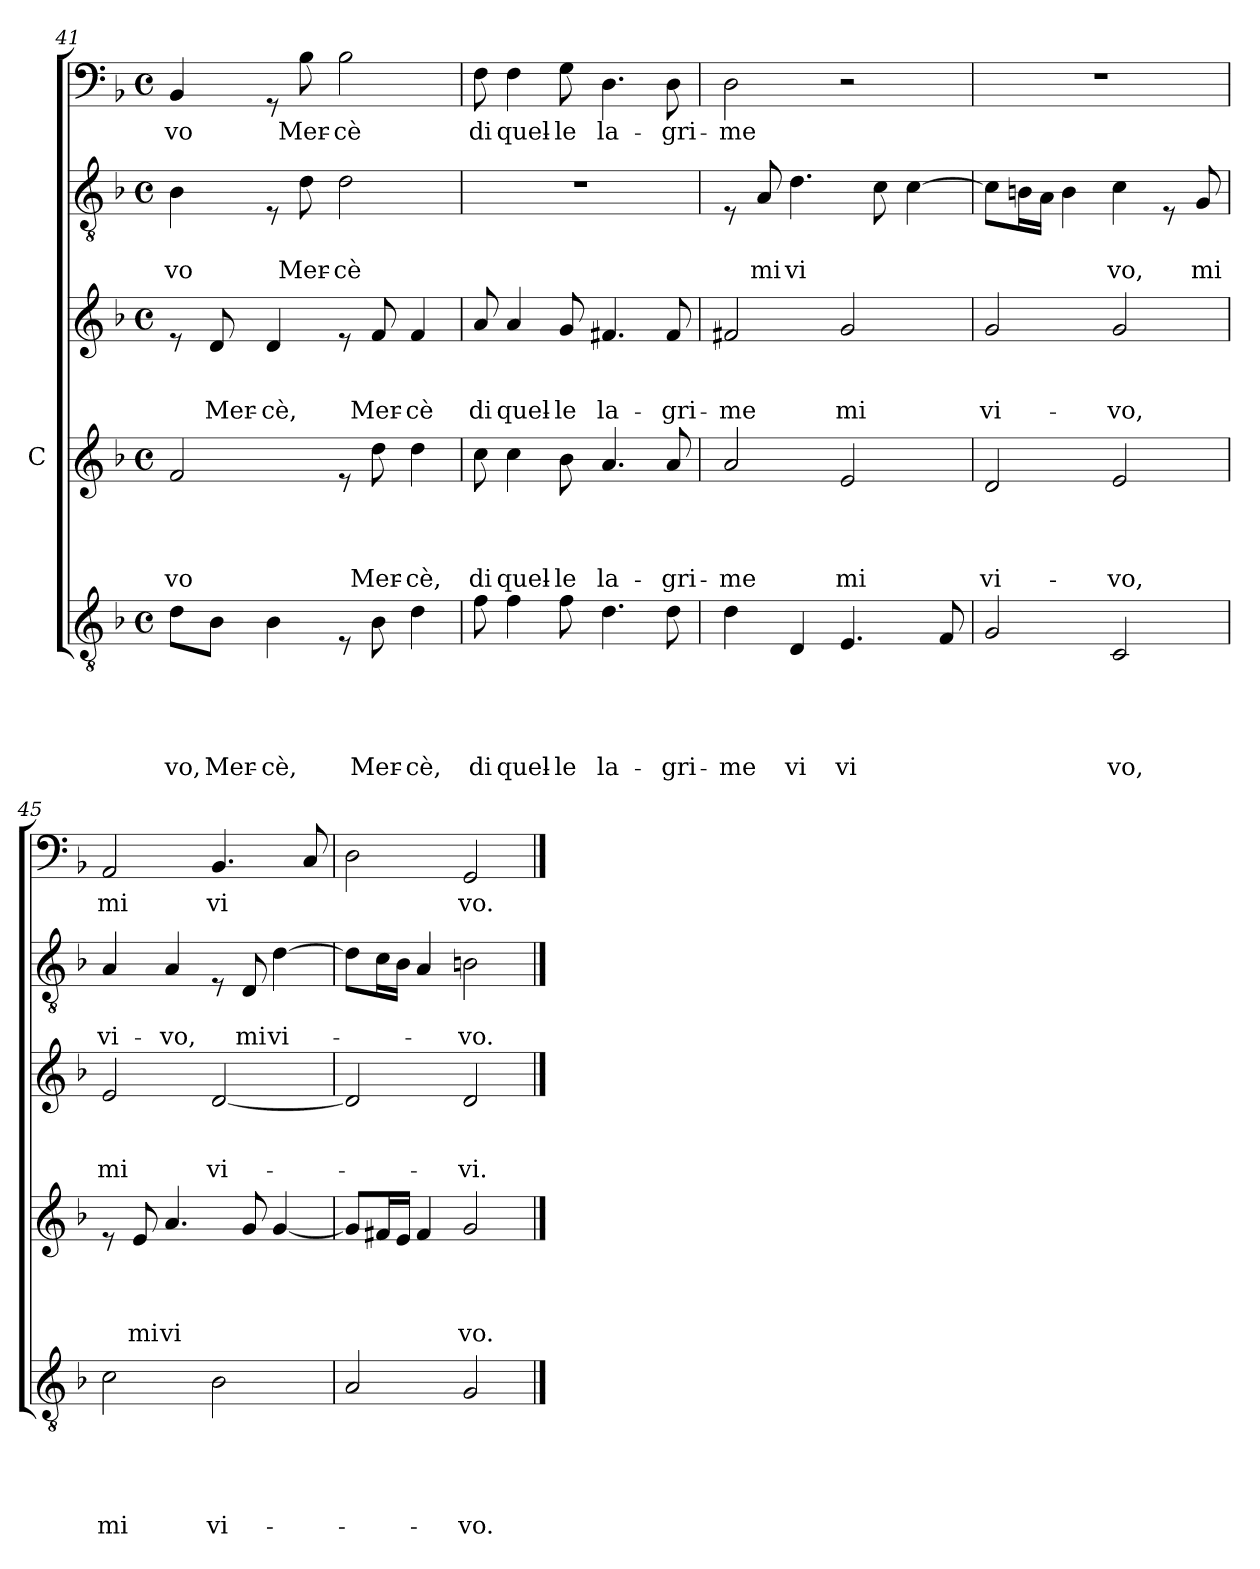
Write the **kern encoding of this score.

**kern	**text	**text	**text	**text	**text	**kern	**text	**text	**text	**text	**kern	**text	**text	**text	**kern	**text	**text	**kern	**text
*part5	*part5	*part5	*part5	*part5	*part5	*part4	*part4	*part4	*part4	*part4	*part3	*part3	*part3	*part3	*part2	*part2	*part2	*part1	*part1
*staff5	*staff5	*staff5	*staff5	*staff5	*staff5	*staff4	*staff4	*staff4	*staff4	*staff4	*staff3	*staff3	*staff3	*staff3	*staff2	*staff2	*staff2	*staff1	*staff1
*	*	*	*	*	*	*I"C	*	*	*	*	*	*	*	*	*	*	*	*	*
*clefGv2	*	*	*	*	*	*clefG2	*	*	*	*	*clefG2	*	*	*	*clefGv2	*	*	*clefF4	*
*k[b-]	*	*	*	*	*	*k[b-]	*	*	*	*	*k[b-]	*	*	*	*k[b-]	*	*	*k[b-]	*
*F:	*	*	*	*	*	*F:	*	*	*	*	*F:	*	*	*	*F:	*	*	*F:	*
*M4/4	*	*	*	*	*	*M4/4	*	*	*	*	*M4/4	*	*	*	*M4/4	*	*	*M4/4	*
*met(c)	*	*	*	*	*	*met(c)	*	*	*	*	*met(c)	*	*	*	*met(c)	*	*	*met(c)	*
=41	=41	=41	=41	=41	=41	=41	=41	=41	=41	=41	=41	=41	=41	=41	=41	=41	=41	=41	=41
!	!	!	!	!	!LO:LY:b	!	!	!	!	!LO:LY:b	!	!	!	!	!	!	!LO:LY:b	!	!LO:LY:b
8d\L	.	.	.	.	vo,	2f/	.	.	.	-vo	8re	.	.	.	4B-\	.	-vo	4BB-/	-vo
!	!	!	!	!	!LO:LY:b	!	!	!	!	!	!	!	!	!LO:LY:b	!	!	!	!	!
8B-\J	.	.	.	.	Mer-	.	.	.	.	.	8d/	.	.	Mer-	.	.	.	.	.
!	!	!	!	!	!LO:LY:b	!	!	!	!	!	!	!	!	!LO:LY:b	!	!	!	!	!
4B-\	.	.	.	.	-cè,	.	.	.	.	.	4d/	.	.	-cè,	8rE	.	.	8rGG	.
!	!	!	!	!	!	!	!	!	!	!	!	!	!	!	!	!	!LO:LY:b	!	!LO:LY:b
.	.	.	.	.	.	.	.	.	.	.	.	.	.	.	8d\	.	Mer-	8B-\	Mer-
!	!	!	!	!	!	!	!	!	!	!	!	!	!	!	!	!	!LO:LY:b	!	!LO:LY:b
8rE	.	.	.	.	.	8re	.	.	.	.	8re	.	.	.	2d\	.	-cè	2B-\	-cè
!	!	!	!	!	!LO:LY:b	!	!	!	!	!LO:LY:b	!	!	!	!LO:LY:b	!	!	!	!	!
8B-\	.	.	.	.	Mer-	8dd\	.	.	.	Mer-	8f/	.	.	Mer-	.	.	.	.	.
!	!	!	!	!	!LO:LY:b	!	!	!	!	!LO:LY:b	!	!	!	!LO:LY:b	!	!	!	!	!
4d\	.	.	.	.	-cè,	4dd\	.	.	.	-cè,	4f/	.	.	-cè	.	.	.	.	.
!!LO:PB:g=z
=42	=42	=42	=42	=42	=42	=42	=42	=42	=42	=42	=42	=42	=42	=42	=42	=42	=42	=42	=42
!	!	!	!	!	!LO:LY:b	!	!	!	!	!LO:LY:b	!	!	!	!LO:LY:b	!	!	!	!	!LO:LY:b
8f\	.	.	.	.	di	8cc\	.	.	.	di	8a/	.	.	di	1r	.	.	8F\	di
!	!	!	!	!	!LO:LY:b	!	!	!	!	!LO:LY:b	!	!	!	!LO:LY:b	!	!	!	!	!LO:LY:b
4f\	.	.	.	.	quel-	4cc\	.	.	.	quel-	4a/	.	.	quel-	.	.	.	4F\	quel-
!	!	!	!	!	!LO:LY:b	!	!	!	!	!LO:LY:b	!	!	!	!LO:LY:b	!	!	!	!	!LO:LY:b
8f\	.	.	.	.	-le	8b-\	.	.	.	-le	8g/	.	.	-le	.	.	.	8G\	-le
!	!	!	!	!	!LO:LY:b	!	!	!	!	!LO:LY:b	!	!	!	!LO:LY:b	!	!	!	!	!LO:LY:b
4.d\	.	.	.	.	la-	4.a/	.	.	.	la-	4.f#X/	.	.	la-	.	.	.	4.D\	la-
!	!	!	!	!	!LO:LY:b	!	!	!	!	!LO:LY:b	!	!	!	!LO:LY:b	!	!	!	!	!LO:LY:b
8d\	.	.	.	.	-gri-	8a/	.	.	.	-gri-	8f#/	.	.	-gri-	.	.	.	8D\	-gri-
=43	=43	=43	=43	=43	=43	=43	=43	=43	=43	=43	=43	=43	=43	=43	=43	=43	=43	=43	=43
!	!	!	!	!	!LO:LY:b	!	!	!	!	!LO:LY:b	!	!	!	!LO:LY:b	!	!	!	!	!LO:LY:b
4d\	.	.	.	.	-me	2a/	.	.	.	-me	2f#X/	.	.	-me	8rE	.	.	2D\	-me
!	!	!	!	!	!	!	!	!	!	!	!	!	!	!	!	!	!LO:LY:b	!	!
.	.	.	.	.	.	.	.	.	.	.	.	.	.	.	8A/	.	mi	.	.
!	!	!	!	!	!LO:LY:b	!	!	!	!	!	!	!	!	!	!	!	!LO:LY:b	!	!
4D/	.	.	.	.	vi	.	.	.	.	.	.	.	.	.	4.d\	.	vi	.	.
!	!	!	!	!	!LO:LY:b	!	!	!	!	!LO:LY:b	!	!	!	!LO:LY:b	!	!	!	!	!
4.E/	.	.	.	.	vi	2e/	.	.	.	mi	2g/	.	.	mi	.	.	.	2r	.
.	.	.	.	.	.	.	.	.	.	.	.	.	.	.	8c\	.	.	.	.
.	.	.	.	.	.	.	.	.	.	.	.	.	.	.	[>4c\	.	.	.	.
8F/	.	.	.	.	.	.	.	.	.	.	.	.	.	.	.	.	.	.	.
=44	=44	=44	=44	=44	=44	=44	=44	=44	=44	=44	=44	=44	=44	=44	=44	=44	=44	=44	=44
!	!	!	!	!	!	!	!	!	!	!LO:LY:b	!	!	!	!LO:LY:b	!	!	!	!	!
2G/	.	.	.	.	.	2d/	.	.	.	vi-	2g/	.	.	vi-	8c\L]	.	.	1r	.
.	.	.	.	.	.	.	.	.	.	.	.	.	.	.	16Bn\L	.	.	.	.
.	.	.	.	.	.	.	.	.	.	.	.	.	.	.	16A\JJ	.	.	.	.
.	.	.	.	.	.	.	.	.	.	.	.	.	.	.	4B\	.	.	.	.
!	!	!	!	!	!LO:LY:b	!	!	!	!	!LO:LY:b	!	!	!	!LO:LY:b	!	!	!LO:LY:b	!	!
2C/	.	.	.	.	vo,	2e/	.	.	.	-vo,	2g/	.	.	-vo,	4c\	.	vo,	.	.
.	.	.	.	.	.	.	.	.	.	.	.	.	.	.	8rE	.	.	.	.
!	!	!	!	!	!	!	!	!	!	!	!	!	!	!	!	!	!LO:LY:b	!	!
.	.	.	.	.	.	.	.	.	.	.	.	.	.	.	8G/	.	mi	.	.
!!LO:LB:g=z
=45	=45	=45	=45	=45	=45	=45	=45	=45	=45	=45	=45	=45	=45	=45	=45	=45	=45	=45	=45
!	!	!	!	!	!LO:LY:b	!	!	!	!	!	!	!	!	!LO:LY:b	!	!	!LO:LY:b	!	!LO:LY:b
2c\	.	.	.	.	mi	8re	.	.	.	.	2e/	.	.	mi	4A/	.	vi-	2AA/	mi
!	!	!	!	!	!	!	!	!	!	!LO:LY:b	!	!	!	!	!	!	!	!	!
.	.	.	.	.	.	8e/	.	.	.	mi	.	.	.	.	.	.	.	.	.
!	!	!	!	!	!	!	!	!	!	!LO:LY:b	!	!	!	!	!	!	!LO:LY:b	!	!
.	.	.	.	.	.	4.a/	.	.	.	vi	.	.	.	.	4A/	.	-vo,	.	.
!	!	!	!	!	!LO:LY:b	!	!	!	!	!	!	!	!	!LO:LY:b	!	!	!	!	!LO:LY:b
2B-\	.	.	.	.	vi-	.	.	.	.	.	[<2d/	.	.	vi-	8rE	.	.	4.BB-/	vi
!	!	!	!	!	!	!	!	!	!	!	!	!	!	!	!	!	!LO:LY:b	!	!
.	.	.	.	.	.	8g/	.	.	.	.	.	.	.	.	8D/	.	mi	.	.
!	!	!	!	!	!	!	!	!	!	!	!	!	!	!	!	!	!LO:LY:b	!	!
.	.	.	.	.	.	[<4g/	.	.	.	.	.	.	.	.	[>4d\	.	vi-	.	.
.	.	.	.	.	.	.	.	.	.	.	.	.	.	.	.	.	.	8C/	.
=46	=46	=46	=46	=46	=46	=46	=46	=46	=46	=46	=46	=46	=46	=46	=46	=46	=46	=46	=46
2A/	.	.	.	.	.	8g/L]	.	.	.	.	2d/]	.	.	.	8d\L]	.	.	2D\	.
.	.	.	.	.	.	16f#X/L	.	.	.	.	.	.	.	.	16c\L	.	.	.	.
.	.	.	.	.	.	16e/JJ	.	.	.	.	.	.	.	.	16B-\JJ	.	.	.	.
.	.	.	.	.	.	4f#/	.	.	.	.	.	.	.	.	4A/	.	.	.	.
!	!	!	!	!	!LO:LY:b	!	!	!	!	!LO:LY:b	!	!	!	!LO:LY:b	!	!	!LO:LY:b	!	!LO:LY:b
2G/	.	.	.	.	-vo.	2g/	.	.	.	vo.	2d/	.	.	-vi.	2Bn\	.	-vo.	2GG/	vo.
==	==	==	==	==	==	==	==	==	==	==	==	==	==	==	==	==	==	==	==
*-	*-	*-	*-	*-	*-	*-	*-	*-	*-	*-	*-	*-	*-	*-	*-	*-	*-	*-	*-
